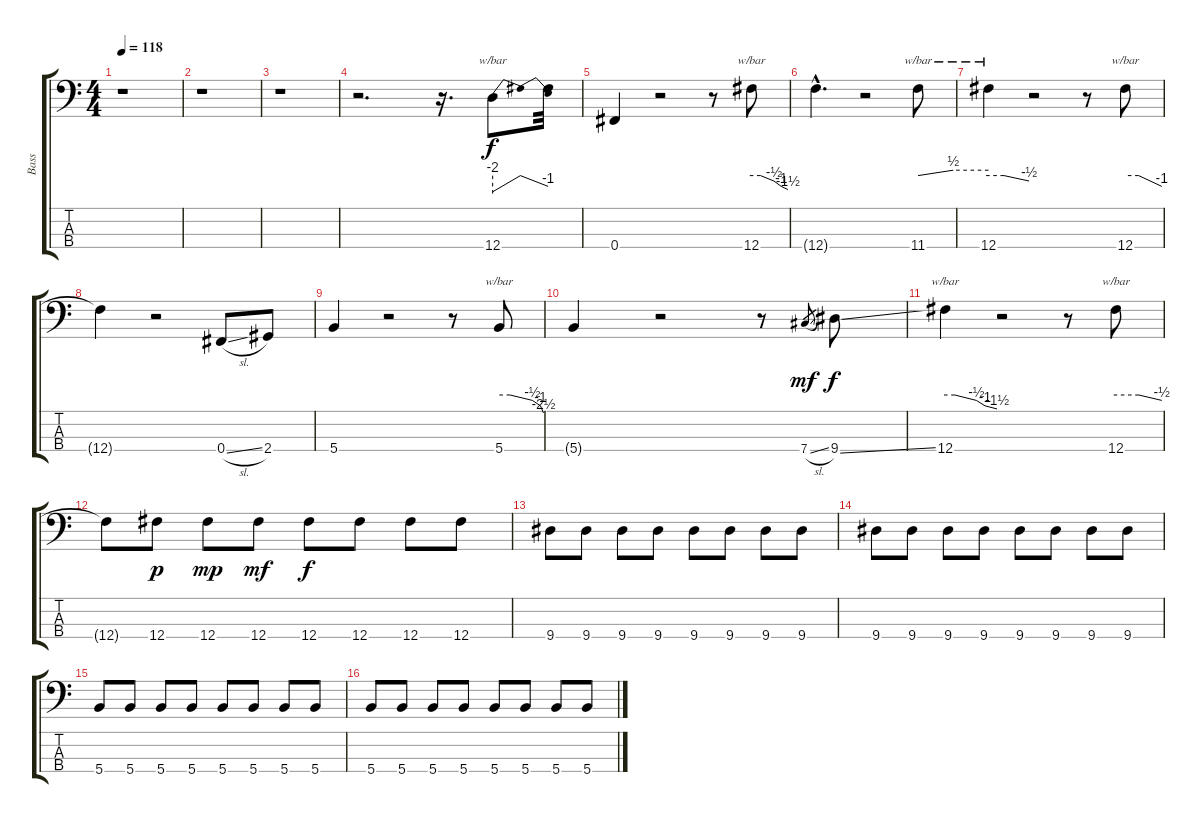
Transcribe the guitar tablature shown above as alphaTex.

\track ("Bass" "Bass") {instrument electricbasspick}
\staff {score tabs}
\tuning (A2 E2 B1 Gb1) {hide}
\ts (4 4)
\tempo 118
\clef f4
\ks c
r.1{dy f} |
r.1 |
r.1 |
r.2{d} r.16{d} 12.4.8{tbe (dip default 0 -8 19 0 54 0 60 -4)} 12.4{t}.32 |
0.4.4 r.2 r.8 12.4.8{tbe (custom default 0 0 15 0 37 -2 49 -4 60 -6)} |
12.4{hac t}.4{d} r.2 11.4.8{tbe (custom default 0 0 30 2 60 2)} |
12.4.4{tbe (custom default 0 0 23 0 60 -2)} r.2 r.8 12.4.8{tbe (custom default 0 0 22 0 60 -4)} |
12.4{t}.4 r.2 0.4{sl}.8 2.4.8 |
5.4.4 r.2 r.8 5.4.8{tbe (custom default 0 0 15 0 45 -2 56 -4 60 -10)} |
5.4{t}.4 r.2 r.8 7.4{sl}.8{gr dy mf} 9.4{ss}.8{dy f} |
12.4.4{tbe (custom default 0 0 11 0 36 -2 46 -4 60 -6)} r.2 r.8 12.4.8{tbe (custom default 0 0 30 0 60 -2)} |
12.4{t}.8 12.4.8{dy p} 12.4.8{dy mp} 12.4.8{dy mf} 12.4.8{dy f} 12.4.8 12.4.8 12.4.8 |
9.4.8 9.4.8 9.4.8 9.4.8 9.4.8 9.4.8 9.4.8 9.4.8 |
9.4.8 9.4.8 9.4.8 9.4.8 9.4.8 9.4.8 9.4.8 9.4.8 |
5.4.8 5.4.8 5.4.8 5.4.8 5.4.8 5.4.8 5.4.8 5.4.8 |
5.4.8 5.4.8 5.4.8 5.4.8 5.4.8 5.4.8 5.4.8 5.4.8
